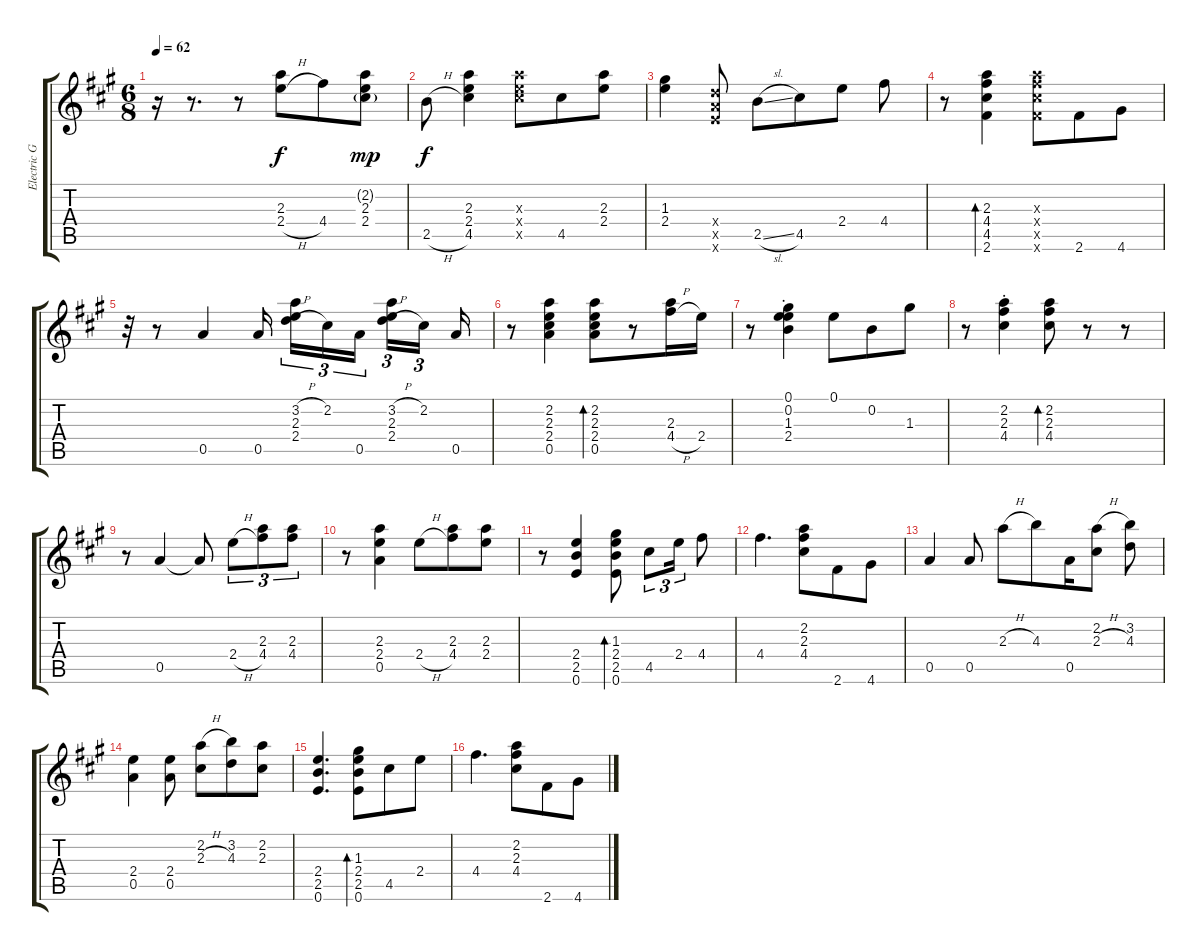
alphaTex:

\track ("Electric Guitar w/clean tone" "Electric G") {instrument electricguitarclean}
\staff {score tabs}
\tuning (E4 B3 G4 D4 A3 E3) {hide}
\ts (6 8)
\tempo 62
\clef g2
\ks a
r.16{dy f instrument electricguitarclean} r.8{d} r.8 (2.3 2.4{h}).8 4.4.8 (2.2{g} 2.3 2.4).8{dy mp} |
2.5{h}.8{dy f} (2.3 2.4 4.5).4 (2.3{x} 2.4{x} 4.5{x}).8 4.5.8 (2.3 2.4).8 |
(1.3 2.4).4 (0.4{x} 0.5{x} 0.6{x}).8 2.5{sl}.8 4.5.8 2.4.8 4.4.8 |
r.8 (2.3 4.4 4.5 2.6).4{bd 30} (2.3{x} 4.4{x} 4.5{x} 2.6{x}).8 2.6.8 4.6.8 |
r.32 r.8 0.5.4 0.5.16{beam splitsecondary} (3.2{h} 2.3 2.4).16{tu (3 2)} 2.2.16{tu (3 2)} 0.5.16{tu (3 2) beam splitsecondary} (3.2{h} 2.3 2.4).16{tu (3 2)} 2.2.16{tu (3 2) beam splitsecondary} 0.5.16 |
r.8 (2.2 2.3 2.4 0.5).4 (2.2 2.3 2.4 0.5).8{bd 30} r.8 (2.3 4.4{h}).16 2.4.16 |
r.8 (0.1{st} 0.2{st} 1.3{st} 2.4{st}).4 0.1.8 0.2.8 1.3.8 |
r.8 (2.2{st} 2.3{st} 4.4{st}).4 (2.2 2.3 4.4).8{bd 30} r.8 r.8 |
r.8 0.5.4 0.5{t}.8 2.4{h}.8{tu (3 2)} (2.3 4.4).8{tu (3 2)} (2.3 4.4).8{tu (3 2)} |
r.8 (2.3 2.4 0.5).4 2.4{h}.8 (2.3 4.4).8 (2.3 2.4).8 |
r.8 (2.4 2.5 0.6).4 (1.3 2.4 2.5 0.6).8{bd 30} 4.5.8{tu (3 2)} 2.4.16{tu (3 2)} 4.4.8 |
4.4.4{d} (2.2 2.3 4.4).8 2.6.8 4.6.8 |
0.5.4 0.5.8 2.3{h}.8 4.3.8 0.5.16 (2.2{h} 2.3{h}).8 (3.2 4.3).8 |
(2.4 0.5).4 (2.4 0.5).8 (2.2{h} 2.3{h}).8 (3.2 4.3).8 (2.2 2.3).8 |
(2.4 2.5 0.6).4{d} (1.3 2.4 2.5 0.6).8{bd 30} 4.5.8 2.4.8 |
4.4.4{d} (2.2 2.3 4.4).8 2.6.8 4.6.8
